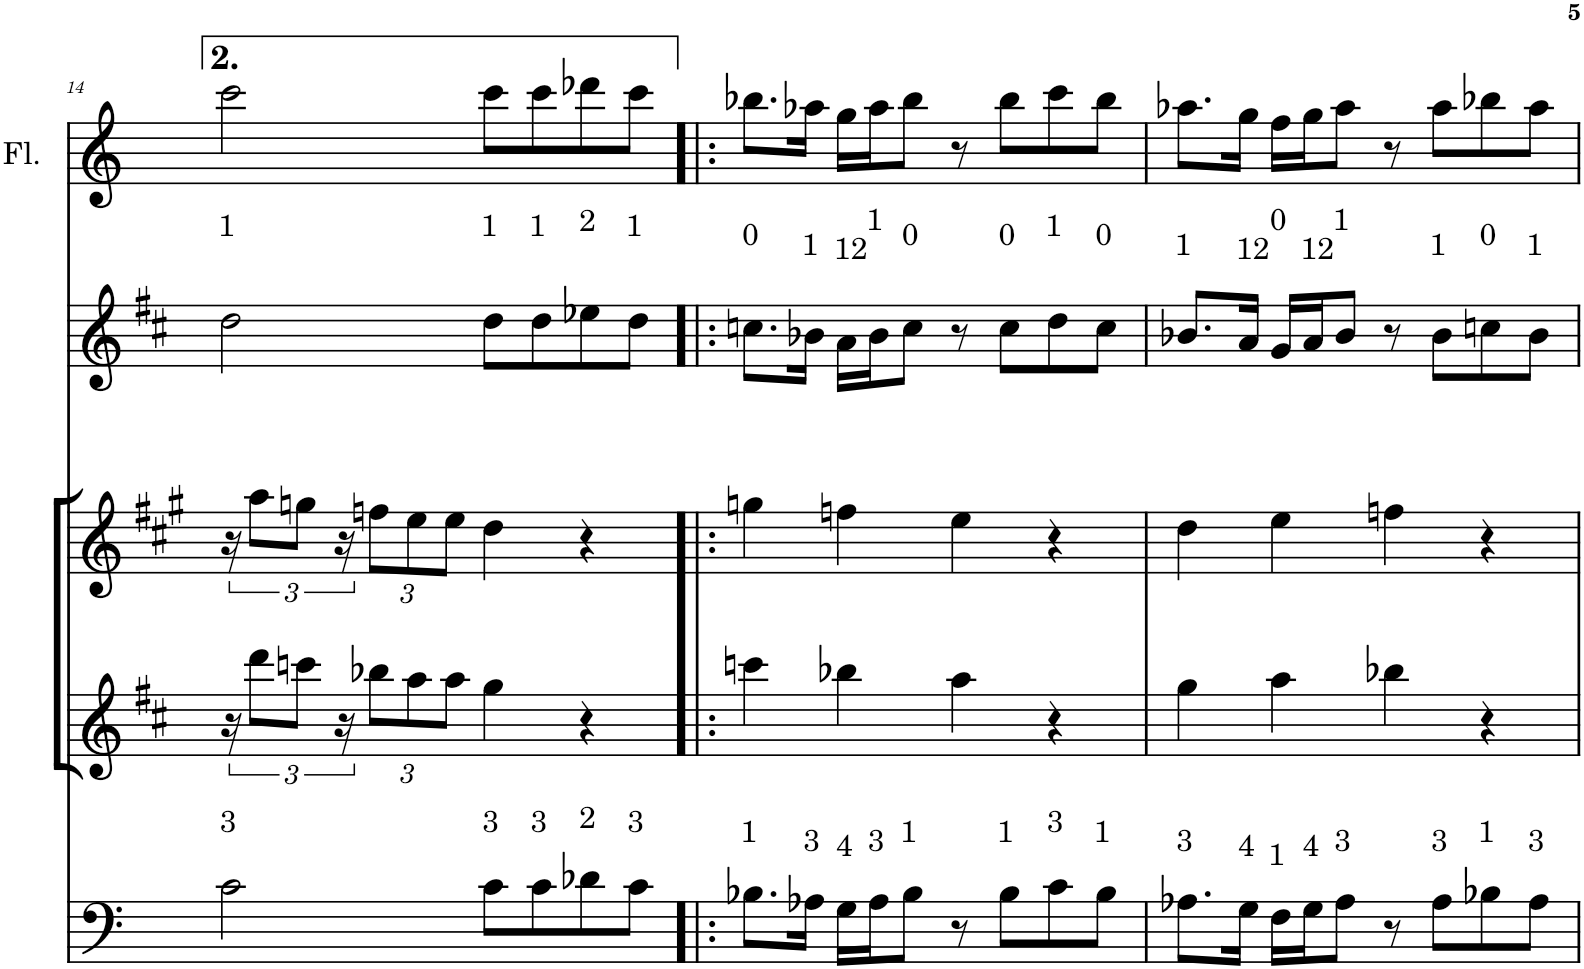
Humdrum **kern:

**kern	**kern	**kern	**kern	**kern	**kern	**kern
*part7	*part6	*part5	*part4	*part3	*part2	*part1
*staff7	*staff6	*staff5	*staff4	*staff3	*staff2	*staff1
*I"Tuba	*I"Euphonium	*I"Trombone	*I"Tenor Saxophone	*I"Alto Saxophone	*I"Bb Trumpet	*I"Flute
*I'Tba	*	*I'Trb	*I'T Sax	*I'A Sax	*I'Tpt	*I'Fl.
!!LO:PB:g=z
*clefF4	*clefF4	*clefF4	*clefG2	*clefG2	*clefG2	*clefG2
*	*	*	*Trd8c14	*Trd5c9	*Trd1c2	*
*k[]	*k[]	*k[]	*k[f#c#]	*k[f#c#g#]	*k[f#c#]	*k[]
*M4/4	*M4/4	*M4/4	*M4/4	*M4/4	*M4/4	*M4/4
=14	=14	=14	=14	=14	=14	=14
!	!	!	!	!	!LO:TX:a:t=1	!
!	!	!LO:TX:a:t=3	!	!	!	!
2C	2c	2c\	24r	24r	2dd\	2ccc\
.	.	.	12ddd\L	12aa\L	.	.
.	.	.	12cccn\J	12ggn\J	.	.
.	.	.	24r	24r	.	.
*	*	*	*Xbrackettup	*Xbrackettup	*	*
.	.	.	12bb-X\L	12ffn\L	.	.
.	.	.	12aa\	12ee\	.	.
.	.	.	12aa\J	12ee\J	.	.
!	!	!	!	!	!LO:TX:a:t=1	!
!	!	!LO:TX:a:t=3	!	!	!	!
8r	8c\L	8c\L	4gg\	4dd\	8dd\L	8ccc\L
!	!	!	!	!	!LO:TX:a:t=1	!
!	!	!LO:TX:a:t=3	!	!	!	!
8C	8c\J	8c\	.	.	8dd\	8ccc\
!	!	!	!	!	!LO:TX:a:t=2	!
!	!	!LO:TX:a:t=2	!	!	!	!
4C#X	8d-X\L	8d-X\	4r	4r	8ee-X\	8ddd-X\
!	!	!	!	!	!LO:TX:a:t=1	!
!	!	!LO:TX:a:t=3	!	!	!	!
.	8c\J	8c\J	.	.	8dd\J	8ccc\J
=15!|:	=15!|:	=15!|:	=15!|:	=15!|:	=15!|:	=15!|:
!	!	!	!	!	!LO:TX:a:t=0	!
!	!	!LO:TX:a:t=1	!	!	!	!
4AA#X	8.B-X\L	8.B-X\L	4cccn\	4ggn\	8.ccn\L	8.bb-X\L
!	!	!	!	!	!LO:TX:a:t=1	!
!	!	!LO:TX:a:t=3	!	!	!	!
.	16A-X\Jk	16A-X\Jk	.	.	16b-X\Jk	16aa-X\Jk
!	!	!	!	!	!LO:TX:a:t=12	!
!	!	!LO:TX:a:t=4	!	!	!	!
4GG#X	16G\LL	16G\LL	4bb-X\	4ffn\	16a\LL	16gg\LL
!	!	!	!	!	!LO:TX:a:t=1	!
!	!	!LO:TX:a:t=3	!	!	!	!
.	16A-\J	16A-\J	.	.	16b-\J	16aa-\J
!	!	!	!	!	!LO:TX:a:t=0	!
!	!	!LO:TX:a:t=1	!	!	!	!
.	8B-\J	8B-\J	.	.	8cc\J	8bb-\J
4GGn	8r	8r	4aa\	4ee\	8r	8r
!	!	!	!	!	!LO:TX:a:t=0	!
!	!	!LO:TX:a:t=1	!	!	!	!
.	8B-	8B-\L	.	.	8cc\L	8bb-\L
!	!	!	!	!	!LO:TX:a:t=1	!
!	!	!LO:TX:a:t=3	!	!	!	!
4r	8c\L	8c\	4r	4r	8dd\	8ccc\
!	!	!	!	!	!LO:TX:a:t=0	!
!	!	!LO:TX:a:t=1	!	!	!	!
.	8B-\J	8B-\J	.	.	8cc\J	8bb-\J
=16	=16	=16	=16	=16	=16	=16
!	!	!	!	!	!LO:TX:a:t=1	!
!	!	!LO:TX:a:t=3	!	!	!	!
4FF	8.A-X\L	8.A-X\L	4gg\	4dd\	8.b-X/L	8.aa-X\L
!	!	!	!	!	!LO:TX:a:t=12	!
!	!	!LO:TX:a:t=4	!	!	!	!
.	16G\Jk	16G\Jk	.	.	16a/Jk	16gg\Jk
!	!	!	!	!	!LO:TX:a:t=0	!
!	!	!LO:TX:a:t=1	!	!	!	!
4GG	16F\LL	16F\LL	4aa\	4ee\	16g/LL	16ff\LL
!	!	!	!	!	!LO:TX:a:t=12	!
!	!	!LO:TX:a:t=4	!	!	!	!
.	16G\J	16G\J	.	.	16a/J	16gg\J
!	!	!	!	!	!LO:TX:a:t=1	!
!	!	!LO:TX:a:t=3	!	!	!	!
.	8A-\J	8A-\J	.	.	8b-/J	8aa-\J
4GG#X	8r	8r	4bb-X\	4ffn\	8r	8r
!	!	!	!	!	!LO:TX:a:t=1	!
!	!	!LO:TX:a:t=3	!	!	!	!
.	8A-	8A-\L	.	.	8b-\L	8aa-\L
!	!	!	!	!	!LO:TX:a:t=0	!
!	!	!LO:TX:a:t=1	!	!	!	!
4r	8B-X\L	8B-X\	4r	4r	8ccn\	8bb-X\
!	!	!	!	!	!LO:TX:a:t=1	!
!	!	!LO:TX:a:t=3	!	!	!	!
.	8A-\J	8A-\J	.	.	8b-\J	8aa-\J
=	=	=	=	=	=	=
*-	*-	*-	*-	*-	*-	*-
